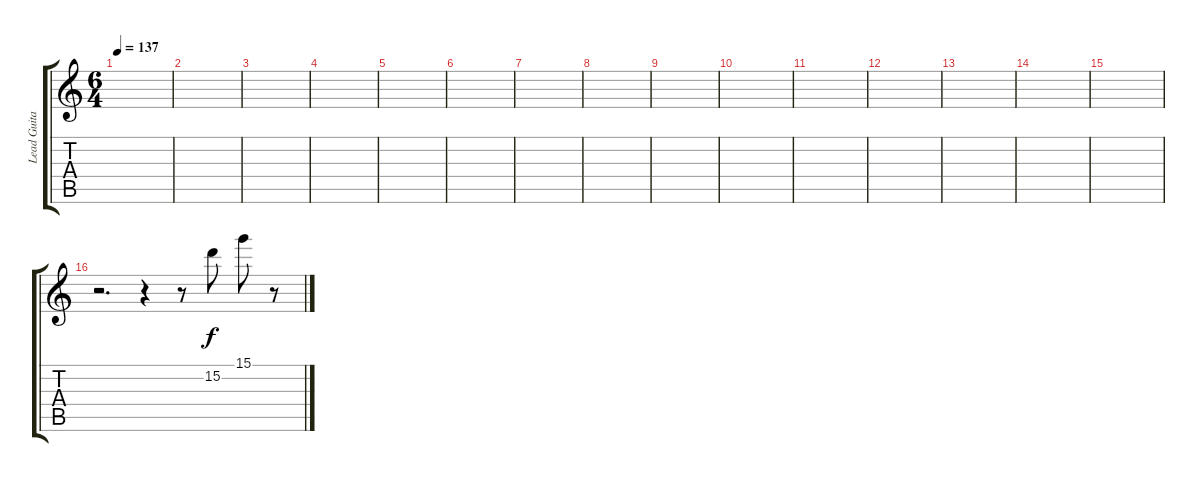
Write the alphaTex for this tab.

\track ("Lead Guitar" "Lead Guita") {instrument electricguitarjazz}
\staff {score tabs}
\tuning (E4 B3 G3 D3 A2 E2) {hide}
\ts (6 4)
\tempo 137
\clef g2
\ks c
|
|
|
|
|
|
|
|
|
|
|
|
|
|
|
r.2{d instrument overdrivenguitar} r.4 r.8 15.2.8 15.1.8 r.8
